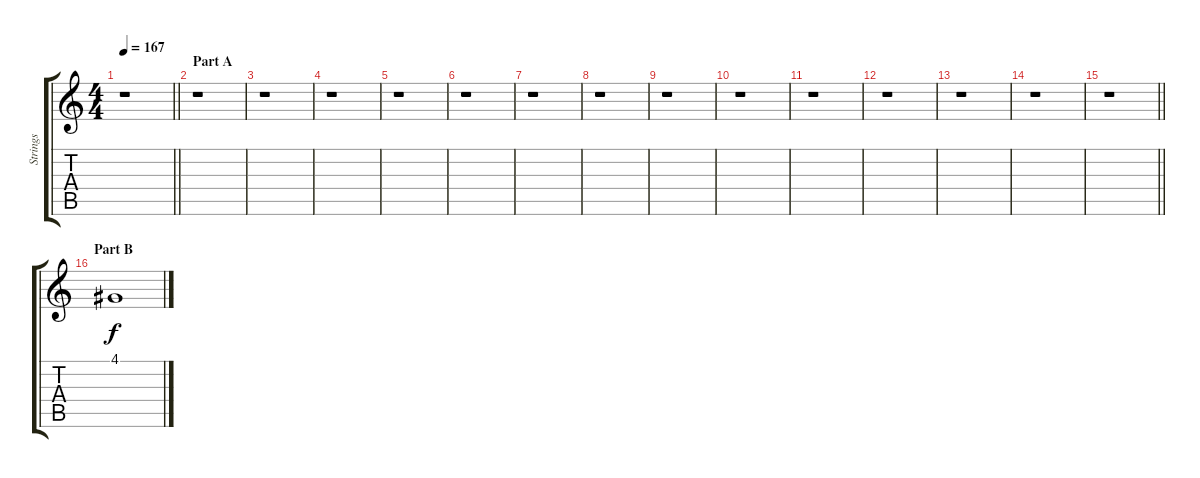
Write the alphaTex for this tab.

\track ("Strings" "Strings") {mute instrument stringensemble1}
\staff {score tabs}
\tuning (E4 B3 G3 D3 A2 E2) {hide}
\ts (4 4)
\tempo 167
\clef g2
\barLineRight lightlight
\ks c
r.1{dy f instrument stringensemble1} |
\section ("" "Part A")
r.1 |
r.1 |
r.1 |
r.1 |
r.1 |
r.1 |
r.1 |
r.1 |
r.1 |
r.1 |
r.1 |
r.1 |
r.1 |
\barLineRight lightlight
r.1 |
\section ("" "Part B")
4.1.1
